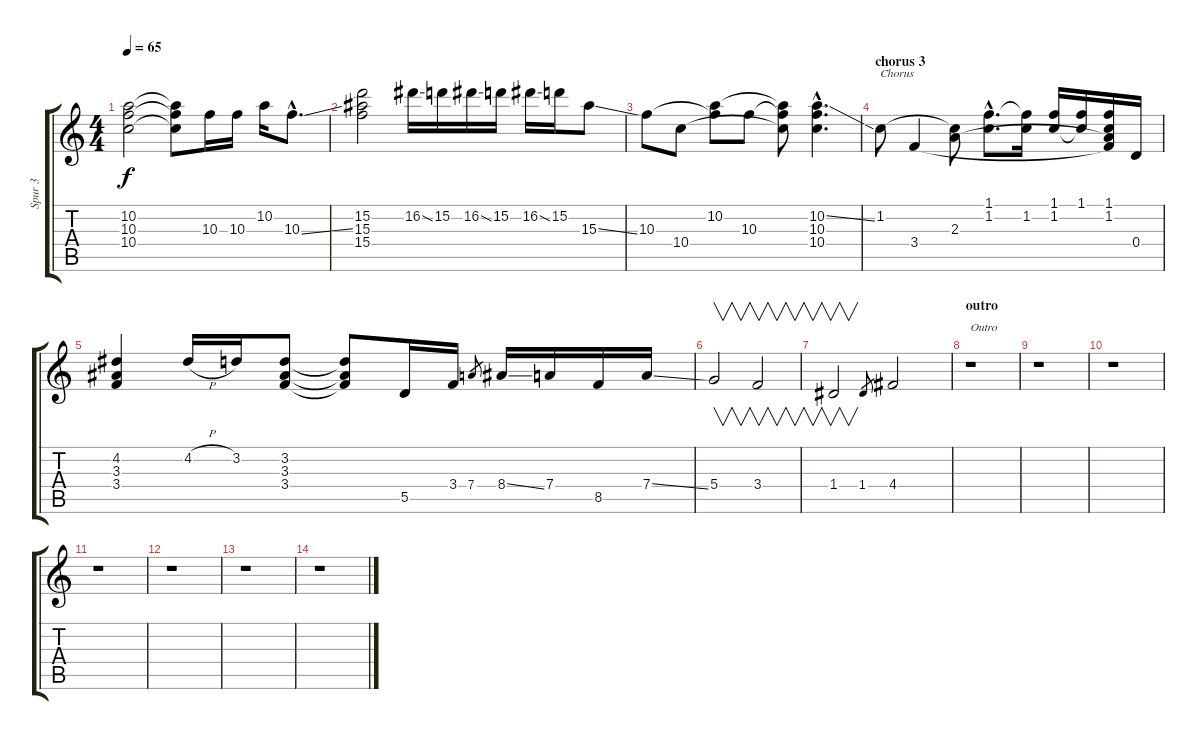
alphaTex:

\track ("Spur 3" "Spur 3") {instrument overdrivenguitar}
\staff {score tabs}
\tuning (E4 B3 G3 D3 A2 E2) {hide}
\ts (4 4)
\tempo 65
\clef g2
\ks c
(10.2 10.3 10.4).2{dy f} (10.2{t} 10.3{t} 10.4{t}).8 10.3.16 10.3.16 10.2.16 10.3{ss hac}.8{d} |
(15.2 15.3 15.4).2 16.2{ss}.16 15.2.16 16.2{ss}.16 15.2.16 16.2{ss}.16 15.2.16 15.3{ss}.8 |
10.3.8 10.4.8 (10.2 10.3{t}).8 10.3.8 (10.2{t} 10.3{t} 10.4{t}).8 (10.2{ss hac} 10.3{hac} 10.4{hac}).4{d} |
\section ("" "chorus 3")
1.2.8{txt "Chorus"} 3.4.4 (1.2{t} 2.3).8 (1.1{hac} 1.2{hac}).8{d} (1.1{t} 1.2).16 (1.1 1.2).16 (1.1 1.2{t}).16 (1.1 1.2 2.3{t} 3.4{t}).16 0.4.16 |
(4.2 3.3 3.4).4 4.2{h}.16 3.2.16 (3.2 3.3 3.4).8 (3.2{t} 3.3{t} 3.4{t}).8 5.5.16 3.4.16 7.4.8{gr} 8.4{ss}.16 7.4.16 8.5.16 7.4{ss}.16 |
5.4.2{v} 3.4.2{v} |
1.4.2{v} 1.4.8{gr} 4.4.2 |
\section ("" "outro")
r.1{txt "Outro"} |
r.1 |
r.1 |
r.1 |
r.1 |
r.1 |
r.1
